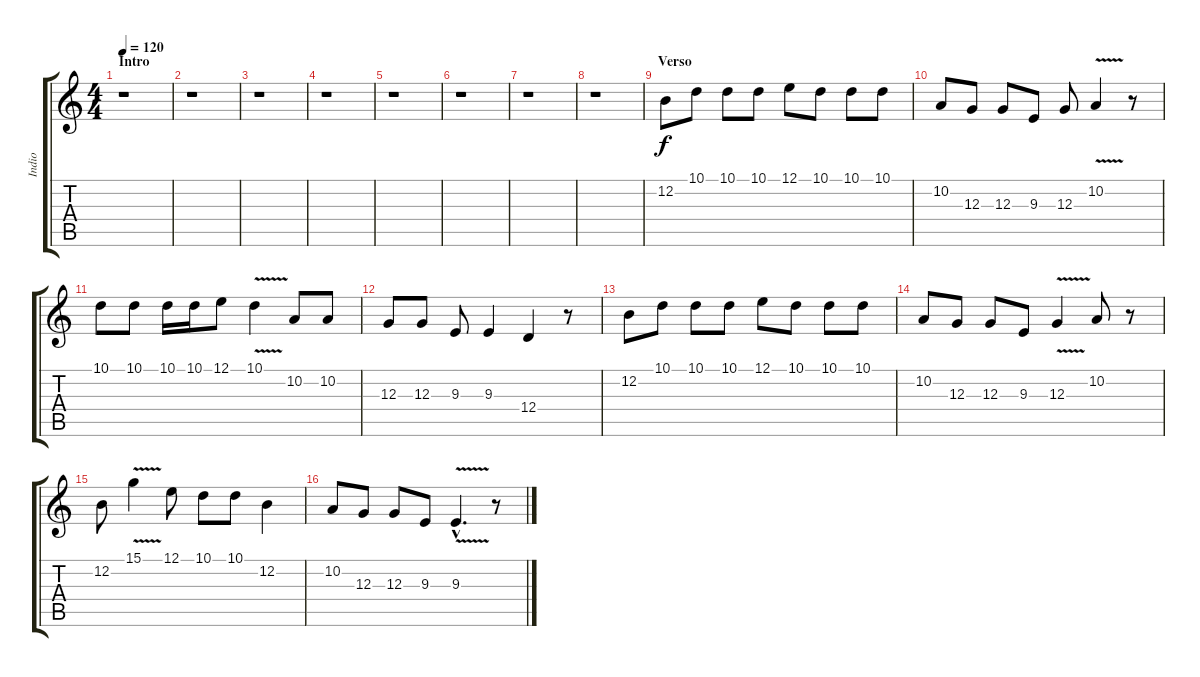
\track ("Indio" "Indio") {instrument lead2sawtooth}
\staff {score tabs}
\tuning (E4 B3 G3 D3 A2 E2) {hide}
\ts (4 4)
\section ("" "Intro")
\tempo 120
\clef g2
\ks c
r.1{txt "" dy f instrument lead2sawtooth} |
r.1 |
r.1 |
r.1 |
r.1 |
r.1 |
r.1 |
r.1 |
\section ("" "Verso")
12.2.8 10.1.8 10.1.8 10.1.8 12.1.8 10.1.8 10.1.8 10.1.8 |
10.2.8 12.3.8 12.3.8 9.3.8 12.3.8 10.2{v}.4 r.8 |
10.1.8 10.1.8 10.1.16 10.1.16 12.1.8 10.1{v}.4 10.2.8 10.2.8 |
12.3.8 12.3.8 9.3.8 9.3.4 12.4.4 r.8 |
12.2.8 10.1.8 10.1.8 10.1.8 12.1.8 10.1.8 10.1.8 10.1.8 |
10.2.8 12.3.8 12.3.8 9.3.8 12.3{v}.4 10.2.8 r.8 |
12.2.8 15.1{v}.4 12.1.8 10.1.8 10.1.8 12.2.4 |
10.2.8 12.3.8 12.3.8 9.3.8 9.3{v hac}.4{d} r.8
